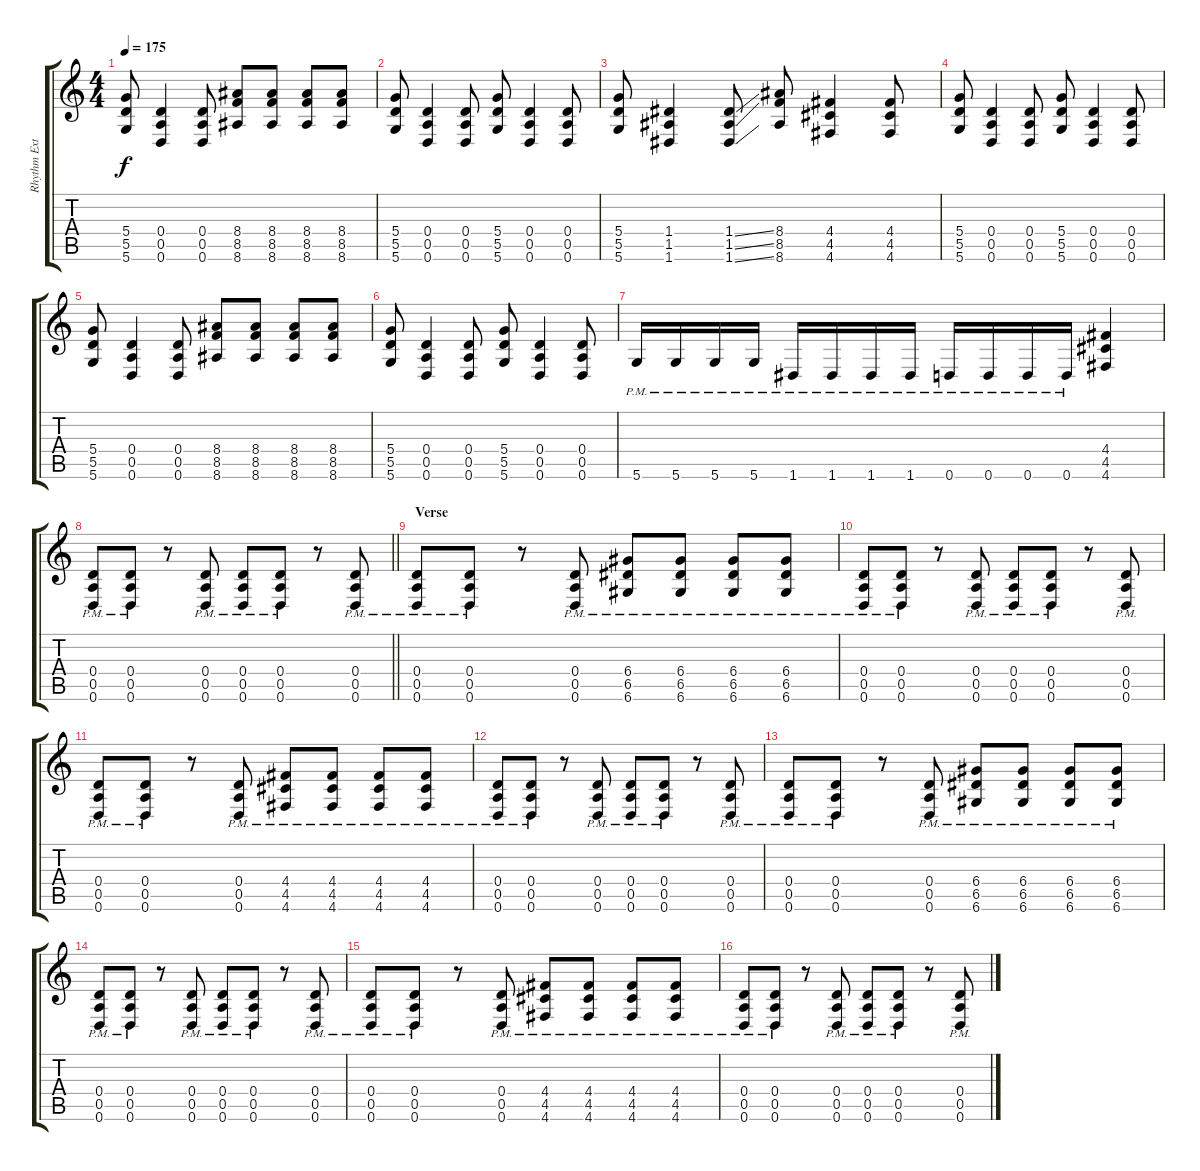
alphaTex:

\track ("Rhythm Extra" "Rhythm Ext") {instrument distortionguitar}
\staff {score tabs}
\tuning (E4 B3 G3 D3 A2 D2) {hide}
\ts (4 4)
\tempo 175
\clef g2
\ks c
(5.4 5.5 5.6).8{dy f} (0.4 0.5 0.6).4 (0.4 0.5 0.6).8 (8.4 8.5 8.6).8 (8.4 8.5 8.6).8 (8.4 8.5 8.6).8 (8.4 8.5 8.6).8 |
(5.4 5.5 5.6).8 (0.4 0.5 0.6).4 (0.4 0.5 0.6).8 (5.4 5.5 5.6).8 (0.4 0.5 0.6).4 (0.4 0.5 0.6).8 |
(5.4 5.5 5.6).8 (1.4 1.5 1.6).4 (1.4{ss} 1.5{ss} 1.6{ss}).8 (8.4 8.5 8.6).8 (4.4 4.5 4.6).4 (4.4 4.5 4.6).8 |
(5.4 5.5 5.6).8 (0.4 0.5 0.6).4 (0.4 0.5 0.6).8 (5.4 5.5 5.6).8 (0.4 0.5 0.6).4 (0.4 0.5 0.6).8 |
(5.4 5.5 5.6).8 (0.4 0.5 0.6).4 (0.4 0.5 0.6).8 (8.4 8.5 8.6).8 (8.4 8.5 8.6).8 (8.4 8.5 8.6).8 (8.4 8.5 8.6).8 |
(5.4 5.5 5.6).8 (0.4 0.5 0.6).4 (0.4 0.5 0.6).8 (5.4 5.5 5.6).8 (0.4 0.5 0.6).4 (0.4 0.5 0.6).8 |
5.6{pm}.16 5.6{pm}.16 5.6{pm}.16 5.6{pm}.16 1.6{pm}.16 1.6{pm}.16 1.6{pm}.16 1.6{pm}.16 0.6{pm}.16 0.6{pm}.16 0.6{pm}.16 0.6{pm}.16 (4.4 4.5 4.6).4 |
\barLineRight lightlight
(0.4 0.5 0.6{pm}).8 (0.4 0.5 0.6{pm}).8 r.8 (0.4 0.5 0.6{pm}).8 (0.4 0.5 0.6{pm}).8 (0.4 0.5 0.6{pm}).8 r.8 (0.4 0.5 0.6{pm}).8 |
\section ("" " Verse")
(0.4 0.5 0.6{pm}).8 (0.4 0.5 0.6{pm}).8 r.8 (0.4 0.5 0.6{pm}).8 (6.4 6.5 6.6{pm}).8 (6.4 6.5 6.6{pm}).8 (6.4 6.5 6.6{pm}).8 (6.4 6.5 6.6{pm}).8 |
(0.4 0.5 0.6{pm}).8 (0.4 0.5 0.6{pm}).8 r.8 (0.4 0.5 0.6{pm}).8 (0.4 0.5 0.6{pm}).8 (0.4 0.5 0.6{pm}).8 r.8 (0.4 0.5 0.6{pm}).8 |
(0.4 0.5 0.6{pm}).8 (0.4 0.5 0.6{pm}).8 r.8 (0.4 0.5 0.6{pm}).8 (4.4 4.5 4.6{pm}).8 (4.4 4.5 4.6{pm}).8 (4.4 4.5 4.6{pm}).8 (4.4 4.5 4.6{pm}).8 |
(0.4 0.5 0.6{pm}).8 (0.4 0.5 0.6{pm}).8 r.8 (0.4 0.5 0.6{pm}).8 (0.4 0.5 0.6{pm}).8 (0.4 0.5 0.6{pm}).8 r.8 (0.4 0.5 0.6{pm}).8 |
(0.4 0.5 0.6{pm}).8 (0.4 0.5 0.6{pm}).8 r.8 (0.4 0.5 0.6{pm}).8 (6.4 6.5 6.6{pm}).8 (6.4 6.5 6.6{pm}).8 (6.4 6.5 6.6{pm}).8 (6.4 6.5 6.6{pm}).8 |
(0.4 0.5 0.6{pm}).8 (0.4 0.5 0.6{pm}).8 r.8 (0.4 0.5 0.6{pm}).8 (0.4 0.5 0.6{pm}).8 (0.4 0.5 0.6{pm}).8 r.8 (0.4 0.5 0.6{pm}).8 |
(0.4 0.5 0.6{pm}).8 (0.4 0.5 0.6{pm}).8 r.8 (0.4 0.5 0.6{pm}).8 (4.4 4.5 4.6{pm}).8 (4.4 4.5 4.6{pm}).8 (4.4 4.5 4.6{pm}).8 (4.4 4.5 4.6{pm}).8 |
(0.4 0.5 0.6{pm}).8 (0.4 0.5 0.6{pm}).8 r.8 (0.4 0.5 0.6{pm}).8 (0.4 0.5 0.6{pm}).8 (0.4 0.5 0.6{pm}).8 r.8 (0.4 0.5 0.6{pm}).8
